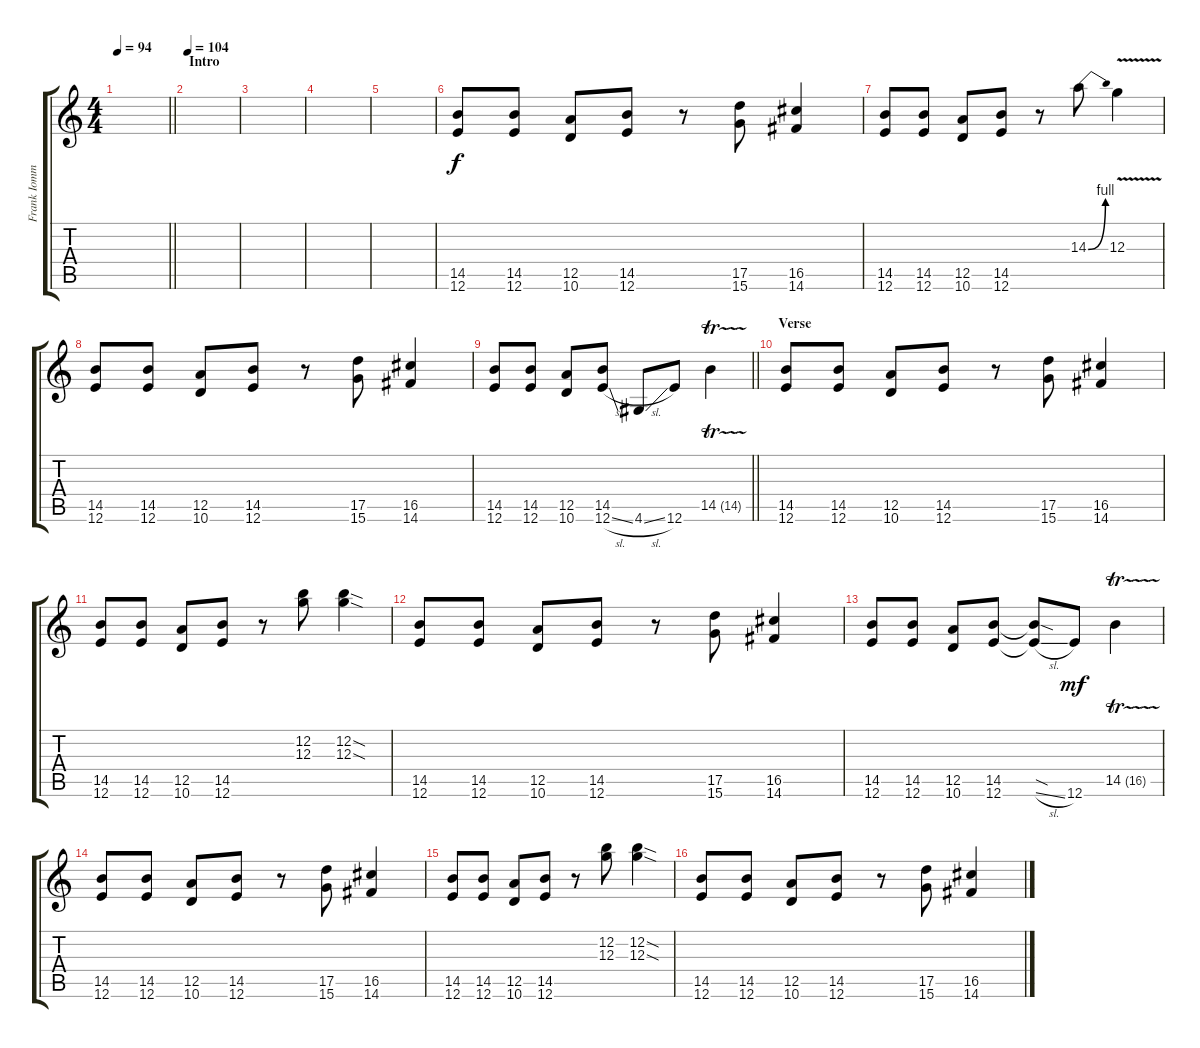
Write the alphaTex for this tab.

\track ("Frank Iommi" "Frank Iomm") {instrument distortionguitar}
\staff {score tabs}
\tuning (E4 B3 G3 D3 A2 E2) {hide}
\ts (4 4)
\tempo 94
\clef g2
\barLineRight lightlight
\ks c
|
\section ("" "Intro")
\tempo 104
|
|
|
|
(14.5 12.6).8 (14.5 12.6).8 (12.5 10.6).8 (14.5 12.6).8 r.8 (17.5 15.6).8 (16.5 14.6).4 |
(14.5 12.6).8 (14.5 12.6).8 (12.5 10.6).8 (14.5 12.6).8 r.8 14.3{be (bend 0 0 60 4)}.8 12.3{v}.4 |
(14.5 12.6).8 (14.5 12.6).8 (12.5 10.6).8 (14.5 12.6).8 r.8 (17.5 15.6).8 (16.5 14.6).4 |
\barLineRight lightlight
(14.5 12.6).8 (14.5 12.6).8 (12.5 10.6).8 (14.5 12.6{sl}).8 4.6{sl}.8 12.6.8 14.5{tr (14 32)}.4 |
\section ("" "Verse")
(14.5 12.6).8 (14.5 12.6).8 (12.5 10.6).8 (14.5 12.6).8 r.8 (17.5 15.6).8 (16.5 14.6).4 |
(14.5 12.6).8 (14.5 12.6).8 (12.5 10.6).8 (14.5 12.6).8 r.8 (12.2 12.3).8 (12.2{sod} 12.3{sod}).4 |
(14.5 12.6).8 (14.5 12.6).8 (12.5 10.6).8 (14.5 12.6).8 r.8 (17.5 15.6).8 (16.5 14.6).4 |
(14.5 12.6).8 (14.5 12.6).8 (12.5 10.6).8 (14.5 12.6).8 (14.5{sod t} 12.6{sl t}).8{dy f} 12.6.8{dy mf} 14.5{tr (16 32)}.4 |
(14.5 12.6).8 (14.5 12.6).8 (12.5 10.6).8 (14.5 12.6).8 r.8 (17.5 15.6).8 (16.5 14.6).4 |
(14.5 12.6).8 (14.5 12.6).8 (12.5 10.6).8 (14.5 12.6).8 r.8 (12.2 12.3).8 (12.2{sod} 12.3{sod}).4 |
(14.5 12.6).8 (14.5 12.6).8 (12.5 10.6).8 (14.5 12.6).8 r.8 (17.5 15.6).8 (16.5 14.6).4
